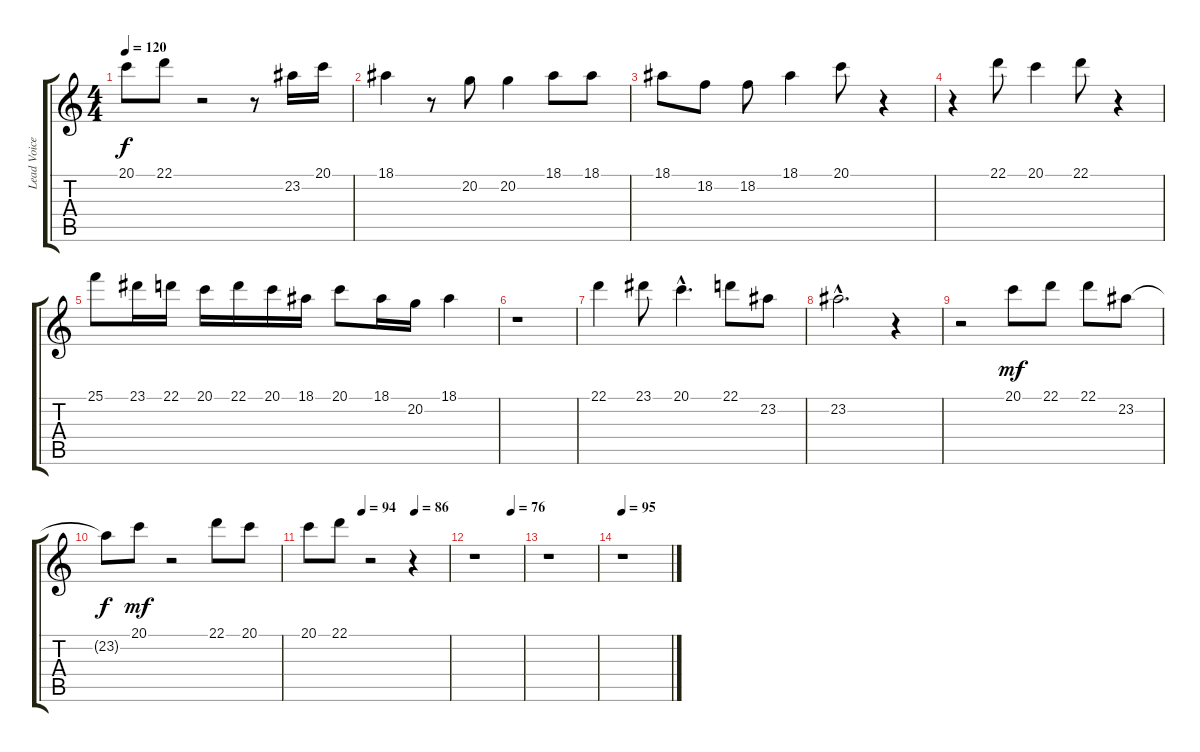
\track ("Lead Voice" "Lead Voice") {instrument flute}
\staff {score tabs}
\tuning (E4 B3 G3 D3 A2 E2) {hide}
\ts (4 4)
\tempo 120
\clef g2
\ks c
20.1.8{dy f} 22.1.8 r.2 r.8 23.2.16 20.1.16 |
18.1.4 r.8 20.2.8 20.2.4 18.1.8 18.1.8 |
18.1.8 18.2.8 18.2.8 18.1.4 20.1.8 r.4 |
r.4 22.1.8 20.1.4 22.1.8 r.4 |
25.1.8 23.1.16 22.1.16 20.1.16 22.1.16 20.1.16 18.1.16 20.1.8 18.1.16 20.2.16 18.1.4 |
r.1 |
22.1.4 23.1.8 20.1{hac}.4{d} 22.1.8 23.2.8 |
23.2{hac}.2{d} r.4 |
r.2 20.1.8{dy mf} 22.1.8 22.1.8 23.2.8 |
23.2{t}.8{dy f} 20.1.8{dy mf} r.2 22.1.8 20.1.8 |
\tempo (94 0.3854166666666667)
\tempo (86 0.7604166666666666)
20.1.8 22.1.8 r.2 r.4 |
\tempo (76 0.7604166666666666)
r.1 |
r.1 |
\tempo 95
r.1
